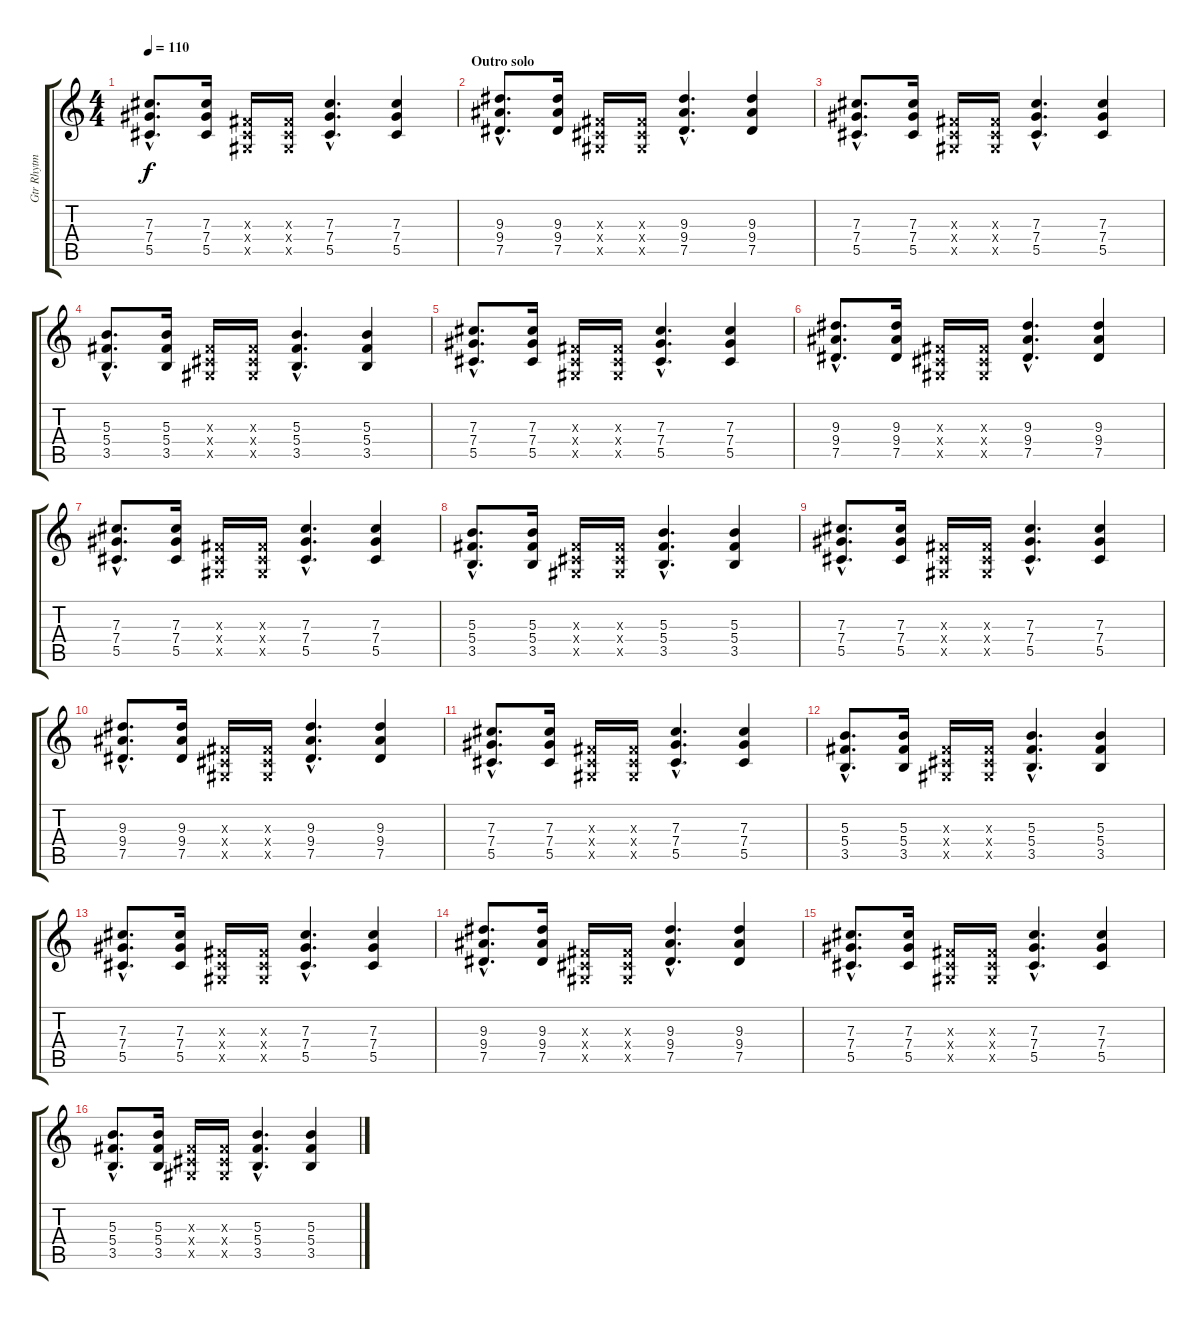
\track ("Gtr Rhytm" "Gtr Rhytm") {instrument distortionguitar}
\staff {score tabs}
\tuning (Eb4 Bb3 Gb3 Db3 Ab2 Eb2) {hide}
\ts (4 4)
\tempo 110
\clef g2
\ks c
(7.3{hac} 7.4{hac} 5.5{hac}).8{d dy f} (7.3 7.4 5.5).16 (0.3{x} 0.4{x} 0.5{x}).16 (0.3{x} 0.4{x} 0.5{x}).16 (7.3{hac} 7.4{hac} 5.5{hac}).4{d} (7.3 7.4 5.5).4 |
\section ("" "Outro solo")
(9.3{hac} 9.4{hac} 7.5{hac}).8{d} (9.3 9.4 7.5).16 (0.3{x} 0.4{x} 0.5{x}).16 (0.3{x} 0.4{x} 0.5{x}).16 (9.3{hac} 9.4{hac} 7.5{hac}).4{d} (9.3 9.4 7.5).4 |
(7.3{hac} 7.4{hac} 5.5{hac}).8{d} (7.3 7.4 5.5).16 (0.3{x} 0.4{x} 0.5{x}).16 (0.3{x} 0.4{x} 0.5{x}).16 (7.3{hac} 7.4{hac} 5.5{hac}).4{d} (7.3 7.4 5.5).4 |
(5.3{hac} 5.4{hac} 3.5{hac}).8{d} (5.3 5.4 3.5).16 (0.3{x} 0.4{x} 0.5{x}).16 (0.3{x} 0.4{x} 0.5{x}).16 (5.3{hac} 5.4{hac} 3.5{hac}).4{d} (5.3 5.4 3.5).4 |
(7.3{hac} 7.4{hac} 5.5{hac}).8{d} (7.3 7.4 5.5).16 (0.3{x} 0.4{x} 0.5{x}).16 (0.3{x} 0.4{x} 0.5{x}).16 (7.3{hac} 7.4{hac} 5.5{hac}).4{d} (7.3 7.4 5.5).4 |
(9.3{hac} 9.4{hac} 7.5{hac}).8{d} (9.3 9.4 7.5).16 (0.3{x} 0.4{x} 0.5{x}).16 (0.3{x} 0.4{x} 0.5{x}).16 (9.3{hac} 9.4{hac} 7.5{hac}).4{d} (9.3 9.4 7.5).4 |
(7.3{hac} 7.4{hac} 5.5{hac}).8{d} (7.3 7.4 5.5).16 (0.3{x} 0.4{x} 0.5{x}).16 (0.3{x} 0.4{x} 0.5{x}).16 (7.3{hac} 7.4{hac} 5.5{hac}).4{d} (7.3 7.4 5.5).4 |
(5.3{hac} 5.4{hac} 3.5{hac}).8{d} (5.3 5.4 3.5).16 (0.3{x} 0.4{x} 0.5{x}).16 (0.3{x} 0.4{x} 0.5{x}).16 (5.3{hac} 5.4{hac} 3.5{hac}).4{d} (5.3 5.4 3.5).4 |
(7.3{hac} 7.4{hac} 5.5{hac}).8{d} (7.3 7.4 5.5).16 (0.3{x} 0.4{x} 0.5{x}).16 (0.3{x} 0.4{x} 0.5{x}).16 (7.3{hac} 7.4{hac} 5.5{hac}).4{d} (7.3 7.4 5.5).4 |
(9.3{hac} 9.4{hac} 7.5{hac}).8{d} (9.3 9.4 7.5).16 (0.3{x} 0.4{x} 0.5{x}).16 (0.3{x} 0.4{x} 0.5{x}).16 (9.3{hac} 9.4{hac} 7.5{hac}).4{d} (9.3 9.4 7.5).4 |
(7.3{hac} 7.4{hac} 5.5{hac}).8{d} (7.3 7.4 5.5).16 (0.3{x} 0.4{x} 0.5{x}).16 (0.3{x} 0.4{x} 0.5{x}).16 (7.3{hac} 7.4{hac} 5.5{hac}).4{d} (7.3 7.4 5.5).4 |
(5.3{hac} 5.4{hac} 3.5{hac}).8{d} (5.3 5.4 3.5).16 (0.3{x} 0.4{x} 0.5{x}).16 (0.3{x} 0.4{x} 0.5{x}).16 (5.3{hac} 5.4{hac} 3.5{hac}).4{d} (5.3 5.4 3.5).4 |
(7.3{hac} 7.4{hac} 5.5{hac}).8{d} (7.3 7.4 5.5).16 (0.3{x} 0.4{x} 0.5{x}).16 (0.3{x} 0.4{x} 0.5{x}).16 (7.3{hac} 7.4{hac} 5.5{hac}).4{d} (7.3 7.4 5.5).4 |
(9.3{hac} 9.4{hac} 7.5{hac}).8{d} (9.3 9.4 7.5).16 (0.3{x} 0.4{x} 0.5{x}).16 (0.3{x} 0.4{x} 0.5{x}).16 (9.3{hac} 9.4{hac} 7.5{hac}).4{d} (9.3 9.4 7.5).4 |
(7.3{hac} 7.4{hac} 5.5{hac}).8{d} (7.3 7.4 5.5).16 (0.3{x} 0.4{x} 0.5{x}).16 (0.3{x} 0.4{x} 0.5{x}).16 (7.3{hac} 7.4{hac} 5.5{hac}).4{d} (7.3 7.4 5.5).4 |
(5.3{hac} 5.4{hac} 3.5{hac}).8{d} (5.3 5.4 3.5).16 (0.3{x} 0.4{x} 0.5{x}).16 (0.3{x} 0.4{x} 0.5{x}).16 (5.3{hac} 5.4{hac} 3.5{hac}).4{d} (5.3 5.4 3.5).4
